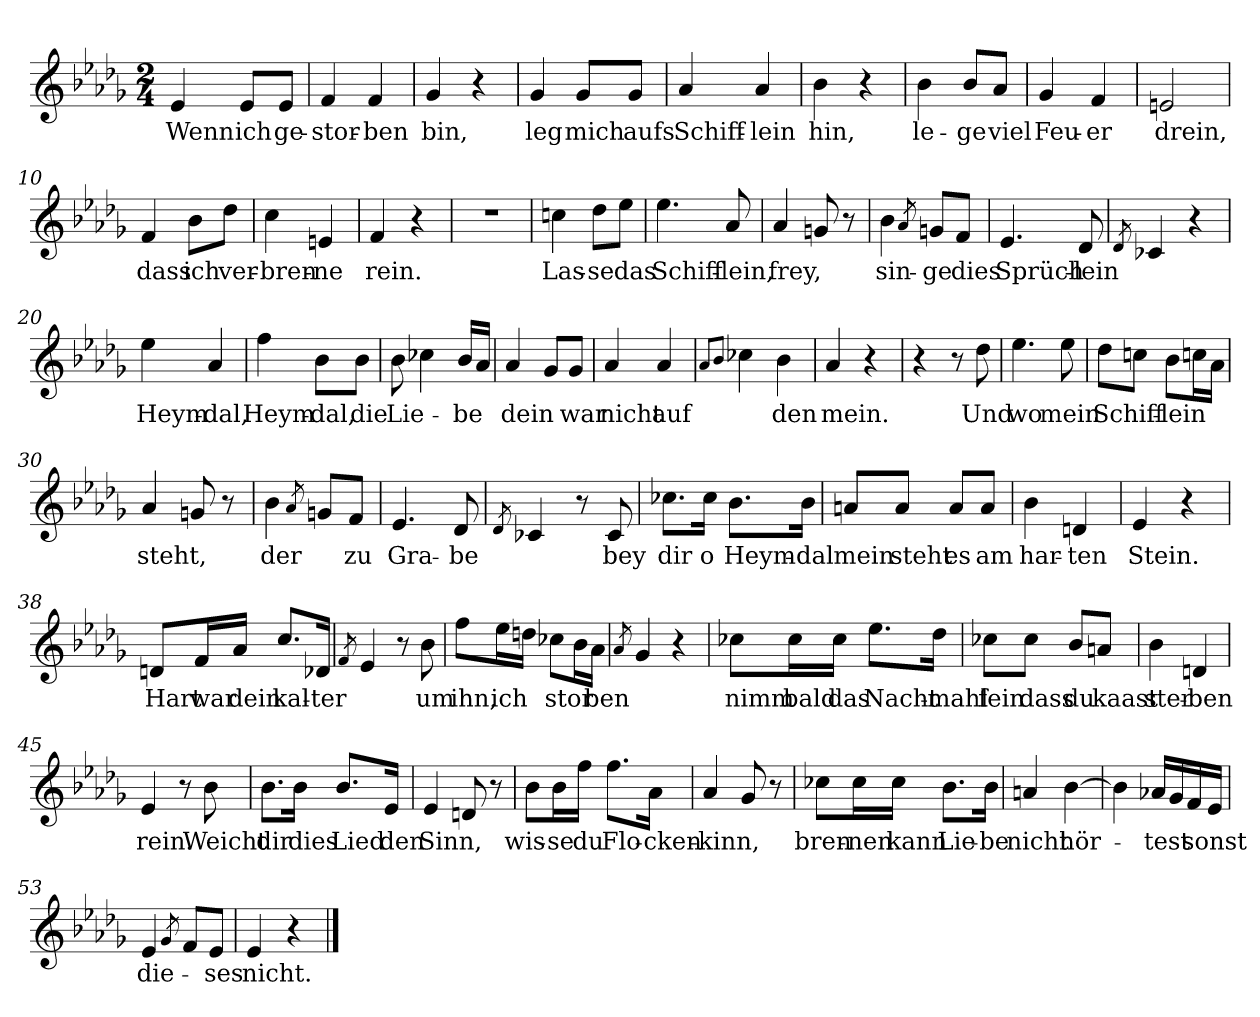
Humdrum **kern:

**kern	**text
*part1	*part1
*staff1	*staff1
*clefG2	*
*k[b-e-a-d-g-]	*
*M2/4	*
=1	=1
!	!LO:LY:b
4e-/	Wenn
!	!LO:LY:b
8e-/L	ich
!	!LO:LY:b
8e-/J	ge-
=2	=2
!	!LO:LY:b
4f/	-stor-
!	!LO:LY:b
4f/	-ben
=3	=3
!	!LO:LY:b
4g-/	bin,
4r	.
=4	=4
!	!LO:LY:b
4g-/	leg
!	!LO:LY:b
8g-/L	mich
!	!LO:LY:b
8g-/J	aufs
=5	=5
!	!LO:LY:b
4a-/	Schiff-
!	!LO:LY:b
4a-/	-lein
=6	=6
!	!LO:LY:b
4b-\	hin,
4r	.
=7	=7
!	!LO:LY:b
4b-\	le-
!	!LO:LY:b
8b-/L	-ge
!	!LO:LY:b
8a-/J	viel
=8	=8
!	!LO:LY:b
4g-/	Feu-
!	!LO:LY:b
4f/	-er
=9	=9
!	!LO:LY:b
2en/	drein,
=10	=10
!	!LO:LY:b
4f/	dass
!	!LO:LY:b
8b-\L	ich
!	!LO:LY:b
8dd-\J	ver-
!!LO:LB:g=z
=11	=11
!	!LO:LY:b
4cc\	-bren-
!	!LO:LY:b
4en/	-ne
=12	=12
!	!LO:LY:b
4f/	rein.
4r	.
=13	=13
2r	.
=14	=14
!	!LO:LY:b
4ccn\	Las-
!	!LO:LY:b
8dd-\L	-se
!	!LO:LY:b
8ee-\J	das
=15	=15
!	!LO:LY:b
4.ee-\	Schiff-
!	!LO:LY:b
8a-/	-lein,
=16	=16
!	!LO:LY:b
4a-/	frey,
8gn/	.
8r	.
=17	=17
!	!LO:LY:b
4b-\	sin-
8qa-/	.
!	!LO:LY:b
8gn/L	-ge
!	!LO:LY:b
8f/J	dies
=18	=18
!	!LO:LY:b
4.e-/	Sprüch-
!	!LO:LY:b
8d-/	-lein
=19	=19
8qd-/	.
4c-X/	.
4r	.
=20	=20
!	!LO:LY:b
4ee-\	Heym-
!	!LO:LY:b
4a-/	-dal,
!!LO:LB:g=z
=21	=21
!	!LO:LY:b
4ff\	Heym-
!	!LO:LY:b
8b-\L	-dal,
!	!LO:LY:b
8b-\J	die
=22	=22
!	!LO:LY:b
8b-\	Lie-
4cc-X\	.
!	!LO:LY:b
16b-/LL	-be
16a-/JJ	.
=23	=23
!	!LO:LY:b
4a-/	dein
8g-/L	.
!	!LO:LY:b
8g-/J	war
=24	=24
!	!LO:LY:b
4a-/	nicht
!	!LO:LY:b
4a-/	auf
=25	=25
8qa-/L	.
8qb-/J	.
4cc-X\	.
!	!LO:LY:b
4b-\	-den
=26	=26
!	!LO:LY:b
4a-/	mein.
4r	.
=27	=27
4r	.
8r	.
!	!LO:LY:b
8dd-\	Und
=28	=28
!	!LO:LY:b
4.ee-\	wo
!	!LO:LY:b
8ee-\	mein
=29	=29
!	!LO:LY:b
8dd-\L	Schiff-
8ccn\J	.
!	!LO:LY:b
8b-\L	-lein
16ccn\L	.
16a-\JJ	.
!!LO:LB:g=z
=30	=30
!	!LO:LY:b
4a-/	steht,
8gn/	.
8r	.
=31	=31
!	!LO:LY:b
4b-\	der
8qa-/	.
8gn/L	.
!	!LO:LY:b
8f/J	zu
=32	=32
!	!LO:LY:b
4.e-/	Gra-
!	!LO:LY:b
8d-/	-be
=33	=33
8qd-/	.
4c-X/	.
8r	.
!	!LO:LY:b
8c-/	bey
=34	=34
!	!LO:LY:b
8.cc-X\L	dir
!	!LO:LY:b
16cc-\Jk	o
!	!LO:LY:b
8.b-\L	Heym-
!	!LO:LY:b
16b-\Jk	-dal
=35	=35
!	!LO:LY:b
8an/L	mein
!	!LO:LY:b
8a/J	steht
!	!LO:LY:b
8a/L	es
!	!LO:LY:b
8a/J	am
=36	=36
!	!LO:LY:b
4b-\	har-
!	!LO:LY:b
4dn/	-ten
=37	=37
!	!LO:LY:b
4e-/	Stein.
4r	.
!!LO:LB:g=z
=38	=38
!	!LO:LY:b
8dn/L	Hart
!	!LO:LY:b
16f/L	war
!	!LO:LY:b
16a-/JJ	dein
!	!LO:LY:b
8.cc/L	kal-
!	!LO:LY:b
16d-X/Jk	-ter
=39	=39
8qf/	.
4e-/	.
8r	.
!	!LO:LY:b
8b-\	um
=40	=40
!	!LO:LY:b
8ff\L	ihn,
!	!LO:LY:b
16ee-\L	ich
16ddn\JJ	.
!	!LO:LY:b
8cc-X\L	stor
16b-\L	.
!	!LO:LY:b
16a-\JJ	-ben
=41	=41
8qa-/	.
4g-/	.
4r	.
=42	=42
!	!LO:LY:b
8cc-X\L	nimm
!	!LO:LY:b
16cc-\L	bald
!	!LO:LY:b
16cc-\JJ	das
!	!LO:LY:b
8.ee-\L	Nacht-
!	!LO:LY:b
16dd-\Jk	-mahl
=43	=43
!	!LO:LY:b
8cc-X\L	fein
!	!LO:LY:b
8cc-\J	dass
!	!LO:LY:b
8b-/L	du
!	!LO:LY:b
8an/J	kaast
!!LO:LB:g=z
=44	=44
!	!LO:LY:b
4b-\	ster-
!	!LO:LY:b
4dn/	-ben
=45	=45
!	!LO:LY:b
4e-/	rein.
8r	.
!	!LO:LY:b
8b-\	Weicht
=46	=46
!	!LO:LY:b
8.b-\L	dir
!	!LO:LY:b
16b-\Jk	dies
!	!LO:LY:b
8.b-/L	Lied
!	!LO:LY:b
16e-/Jk	den
=47	=47
!	!LO:LY:b
4e-/	Sinn,
8dn/	.
8r	.
=48	=48
!	!LO:LY:b
8b-\L	wis-
!	!LO:LY:b
16b-\L	-se
!	!LO:LY:b
16ff\JJ	du
!	!LO:LY:b
8.ff\L	Flo-
!	!LO:LY:b
16a-\Jk	-cken-
=49	=49
!	!LO:LY:b
4a-/	-kinn,
8g-/	.
8r	.
=50	=50
!	!LO:LY:b
8cc-X\L	bren-
!	!LO:LY:b
16cc-\L	-nen
!	!LO:LY:b
16cc-\JJ	kann
!	!LO:LY:b
8.b-\L	Lie-
!	!LO:LY:b
16b-\Jk	-be
!!LO:LB:g=z
=51	=51
!	!LO:LY:b
4an/	nicht
!	!LO:LY:b
[4b-\	hör-
=52	=52
4b-\]	.
!	!LO:LY:b
16a-X/LL	-test
16g-/	.
!	!LO:LY:b
16f/	sonst
16e-/JJ	.
=53	=53
!	!LO:LY:b
4e-/	die-
8qg-/	.
8f/L	.
!	!LO:LY:b
8e-/J	-ses
=54	=54
!	!LO:LY:b
4e-/	nicht.
4r	.
==	==
*-	*-
